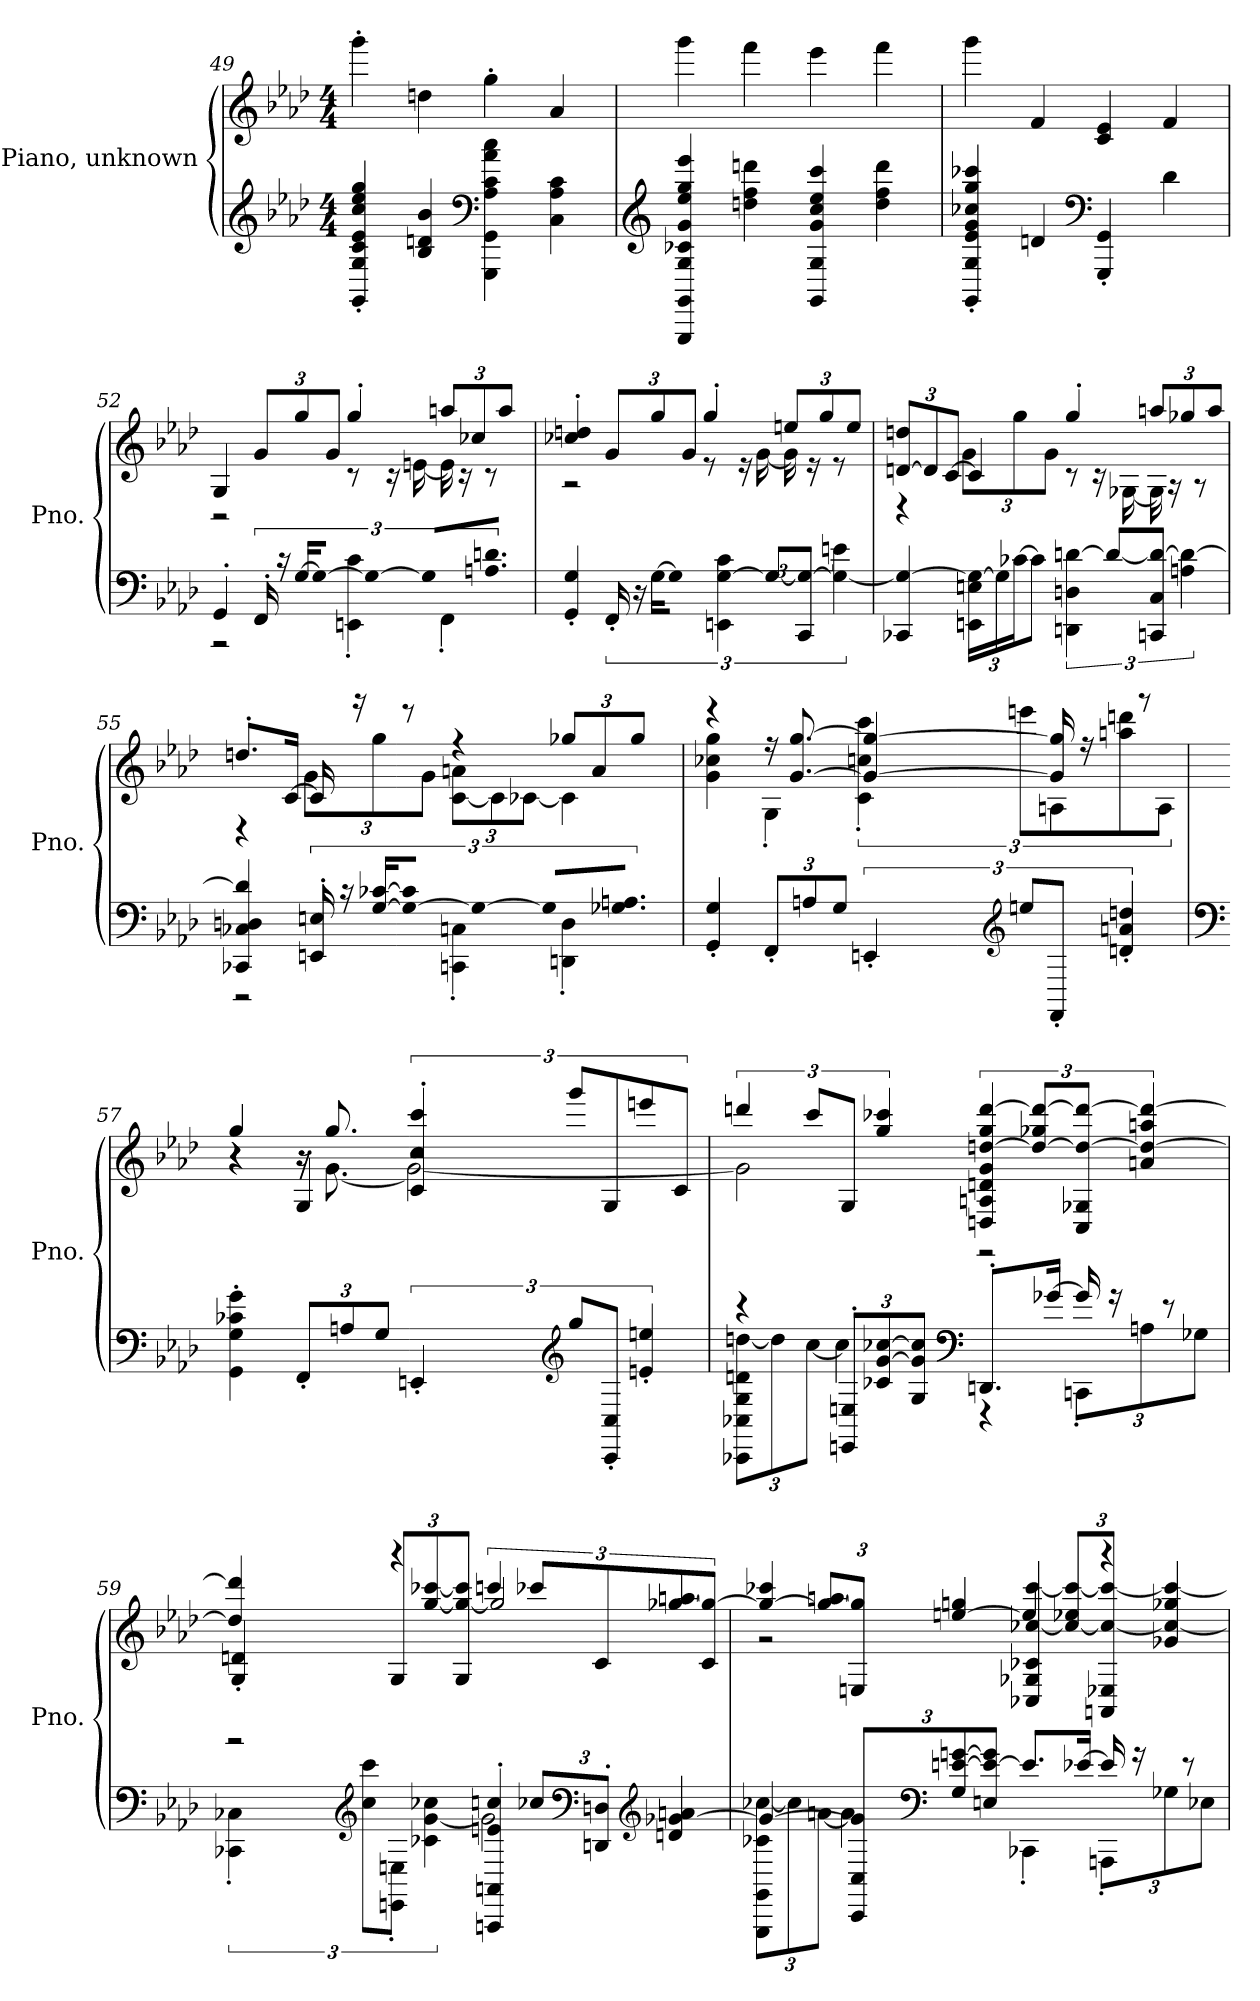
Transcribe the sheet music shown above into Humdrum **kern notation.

**kern	**kern
*part1	*part1
*staff2	*staff1
*I"Piano, unknown	*
*I'Pno.	*
*clefG2	*clefG2
*k[b-e-a-d-]	*k[b-e-a-d-]
*M4/4	*M4/4
=49	=49
4GG/' 4G/' 4c/' 4e-/' 4cc/' 4ee-/' 4gg/'	4ggg'\
4B-/ 4dn/ 4b-/	4ddn\
*clefF4	*
4GGG\ 4GG\ 4A-\ 4c\ 4a-\ 4cc\	4gg'\
4C\ 4A-\ 4c\	4a-/
=50	=50
*clefG2	*
4GGG/ 4GG/ 4G/ 4c-X/ 4g/ 4ee-/ 4gg/ 4eee-/	4ggg\
4ddn\ 4ff\ 4dddn\	4fff\
4GG/ 4G/ 4g/ 4cc/ 4ee-/ 4ccc/	4eee-\
4dd\ 4ff\ 4ddd\	4fff\
!!LO:LB:g=z
=51	=51
4GG/' 4G/' 4e-/' 4g/' 4cc-X/' 4gg/' 4ccc-X/'	4ggg\
4dn/	4f/
*clefF4	*
4GGG/' 4GG/'	4c/ 4e-/
4d\	4f/
=52	=52
*^	*^
4GG'/	2r	4G/	2r
*	*	*Xbrackettup	*
24FF'/	.	12g/L	.
24r	.	.	.
[24G/KL	.	12gg/	.
8G/J_	.	.	.
.	.	12g/J	.
4G/_	4EEn\' 4c\'	4gg'/	8r
.	.	.	16r
.	.	.	[16en\
16G/KL]	4FF'\	12aan/L	16e\]
8.An/ 8.dn/J	.	.	16r
.	.	12cc-X/	.
.	.	.	8r
.	.	12aa/J	.
*v	*v	*	*
=53	=53	=53
4GG/' 4G/'	4cc-X/' 4ddn/'	2r
24FF'/	12g/L	.
24r	.	.
[24G\KL	12gg/	.
8G\J]	.	.
.	12g/J	.
6EEn\ [6G\ 6c\	4gg'/	8r
.	.	16r
12G/L_	.	.
.	.	[16g\
12CC/ 12G/_J	12een/L	16g\]
.	.	16r
6G\_ 6en\	12gg/	.
.	.	8r
.	12ee/J	.
!!LO:PB:g=z	!!
=54	=54	=54
4CC-X/ 4G/_	[12dn/ 12ddn/L	4r
.	12d/]	.
.	[12c/J	.
*Xbrackettup	*	*
24EEn\ 24En\ 24G\_LL	4c/]	12g\L
24G\]	.	.
[24c-X\J	.	12gg\
8c-\J]	.	.
.	.	12g\J
*brackettup	*	*
6DDn\ 6Dn\ [6dn\	4gg'/	8r
.	.	16r
12d/L_	.	.
.	.	[16G-X\
12CCn/ 12C/ 12d/_J	12aan/L	16G-\]
.	.	16r
6An\ 6d\_	12gg-X/	.
.	.	8r
.	12aa/J	.
=55	=55	=55
*^	*	*
4CC-X/ 4C-X/ 4Dn/ 4d/]	2r	8.ddn'/L	4r
.	.	[16c/Jk	.
24EEn/' 24En/'	.	16c/]	12g\L
24r	.	.	.
.	.	16r	.
[24G/ [24c-X/KL	.	.	12gg\
8G/_ 8c-/]J	.	8r	.
.	.	.	12g\J
4G/_	4CCn\' 4Cn\'	4r	[12c\ 12an\L
.	.	.	12c\]
.	.	.	[12c-X\J
16G/KL]	4DDn\' 4D\'	12gg-X/L	4c-\]
8.G-X/ 8.An/J	.	.	.
.	.	12a/	.
.	.	12gg-/J	.
*v	*v	*	*
!!LO:LB:g=z	!!
=56	=56	=56
4GG/' 4G/'	4r	4g\ 4cc-X\ 4gg\
*Xbrackettup	*	*
12FF'/L	16r	4G'\
.	[8.g/ [8.gg/	.
12An/	.	.
12G/J	.	.
*brackettup	*	*brackettup
6EEn'/	4g/_ 4gg/_	6c\' 6ccn\' 6ccc\'
*clefG2	*	*
12een/L	.	12eeen\L
12FF'/J	16g/] 16gg/]	12An\
.	16r	.
6dn/' 6an/' 6ddn/'	.	12aan\ 12dddn\
.	8r	.
.	.	12A\J
*	*v	*v
=57	=57
*clefF4	*
*	*^
*	*	*^
4GG\' 4G\' 4c-X\' 4g\'	4gg/	4r	4r
*Xbrackettup	*	*	*
12FF'/L	4G'/	16r	16r
.	.	[8.g\	8.gg/
12An/	.	.	.
12G/J	.	.	.
*brackettup	*	*	*
6EEn'/	6c/' 6cc/' 6ccc/'	2g\_	2r
*clefG2	*	*	*
12gg/L	12ggg/L	.	.
12CC/' 12C/'J	12G/	.	.
6en/' 6een/'	12eeen/	.	.
.	12c/J	.	.
*	*v	*v	*v
!!LO:LB:g=z
=58	=58
*^	*
*	*Xbrackettup	*
*	*	*^
4r	12CC-X\ 12C-X\ 12G\ 12dn\ [12ddn\L	6dddn/	2g\]
.	12dd\]	.	.
.	[12cc\J	12ccc/L	.
12EEn/' 12En/'L	4cc\]	12G/J	.
12c-X/ [12g/ [12cc-X/	.	6gg/ 6ccc-X/	.
12G/ 12g/] 12cc-/]J	.	.	.
*clefF4	*	*	*
8.DDn'/L	4r	6Dn/ 6An/ 6dn/ 6g/ [6ddn/ 6gg/ [6ddd/	2r
.	.	12dd/_ 12gg-X/ 12ddd/_L	.
[16g-X/Jk	.	.	.
16g-/]	12CCn'\L	12C/ 12G-X/ 12dd/_ 12ddd/_J	.
16r	.	.	.
.	12An\	6an/ 6dd/_ 6aan/ 6ddd/_	.
8r	.	.	.
.	12G-X\J	.	.
!!LO:LB:g=z	!!
=59	=59	=59	=59
*	*brackettup	*	*
2r	6CC-X\' 6C-X\'	4dd/] 4ddd/]	4G/' 4dn/'
*clefG2	*	*	*
.	12cc\ 12ccc\L	.	.
*	*	*	*Xbrackettup
.	12EEn\' 12En\'J	4r	12G/L
.	6c-X\ [6g\ 6cc-X\	.	[12gg/ [12ccc-X/
.	.	.	12G/ 12gg/_ 12ccc-/]J
*	*	*brackettup	*
6AAAn/' 6AAn/' 6en/' 6ccn/'	2g\]	6cccn/	2gg/]
12cc-X/L	.	12ccc-X/L	.
*clefF4	*	*	*
12DDn/' 12Dn/'J	.	12c/	.
*clefG2	*	*	*
6dn/ [6g-X/ 6an/	.	[12gg-X/ 12aan/	.
.	.	12c/ 12gg-/_J	.
!!LO:LB:g=z	!!
=60	=60	=60	=60
*	*Xbrackettup	*	*
4g-/_	12GGG\ 12GG\ 12c-X\ [12cc-X\L	6gg-/_ 6ccc-X/	2r
.	12cc-\]	.	.
.	[12an\J	12gg-/_ 12aan/L	.
12CC/ 12C/ 12g-/]L	4a\]	12En/ 12gg-/]J	.
*clefF4	*	*	*
12G/ [12en/ [12gn/	.	[6een/ 6ggn/	.
12En/ 12e/_ 12g/]J	.	.	.
8.e/L]	4CC-X'\	4ee/]	6C-X/ 6G-X/ 6c-X/ [6cc-X/ [6ccc-/
.	.	.	12cc-/_ 12ee-X/ 12ccc-/_L
[16e-X/Jk	.	.	.
16e-/]	12AAAn'\L	4r	12AAn/ 12E-X/ 12cc-/_ 12ccc-/_J
16r	.	.	.
.	12G-X\	.	6g-X/ 6cc-/_ 6gg-X/ 6ccc-/_
8r	.	.	.
.	12E-X\J	.	.
*v	*v	*	*
*	*v	*v
=	=
*-	*-
